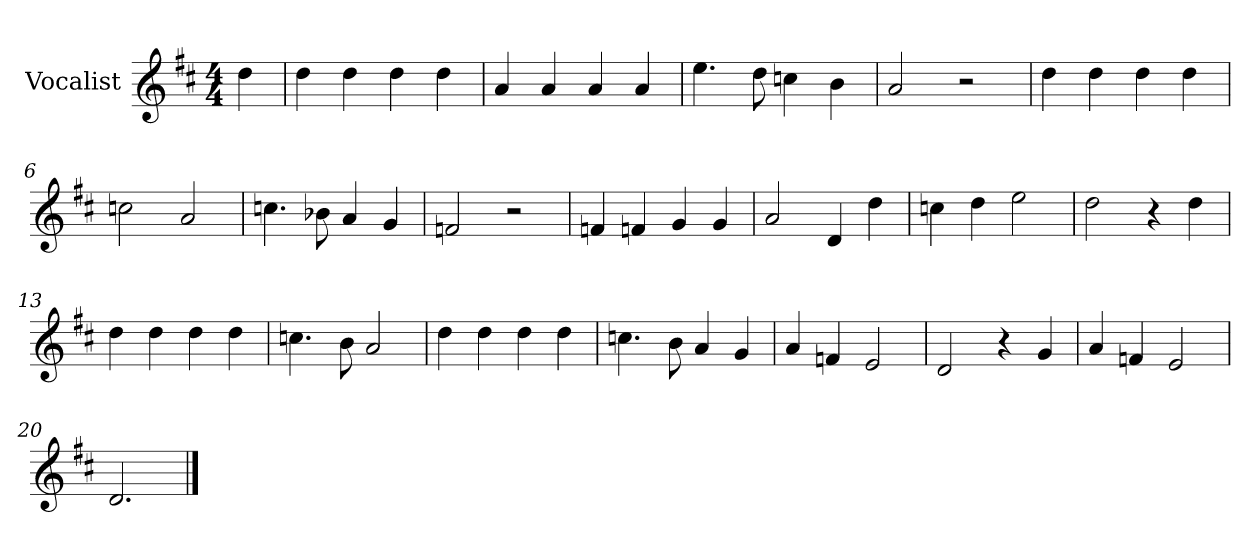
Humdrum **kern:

**kern
*part1
*staff1
*I"Vocalist
*k[f#c#]
*D:
*M4/4
=
4dd
=1
4dd
4dd
4dd
4dd
=2
4a
4a
4a
4a
=3
4.ee
8dd
4ccn
4b
=4
2a
2r
=5
4dd
4dd
4dd
4dd
=6
2ccn
2a
=7
4.ccn
8b-X
4a
4g
=8
2fn
2r
=9
4fn
4fn
4g
4g
=10
2a
4d
4dd
=11
4ccn
4dd
2ee
=12
2dd
4r
4dd
=13
4dd
4dd
4dd
4dd
=14
4.ccn
8b
2a
=15
4dd
4dd
4dd
4dd
=16
4.ccn
8b
4a
4g
=17
4a
4fn
2e
=18
2d
4r
4g
=19
4a
4fn
2e
=20
2.d
==
*-
